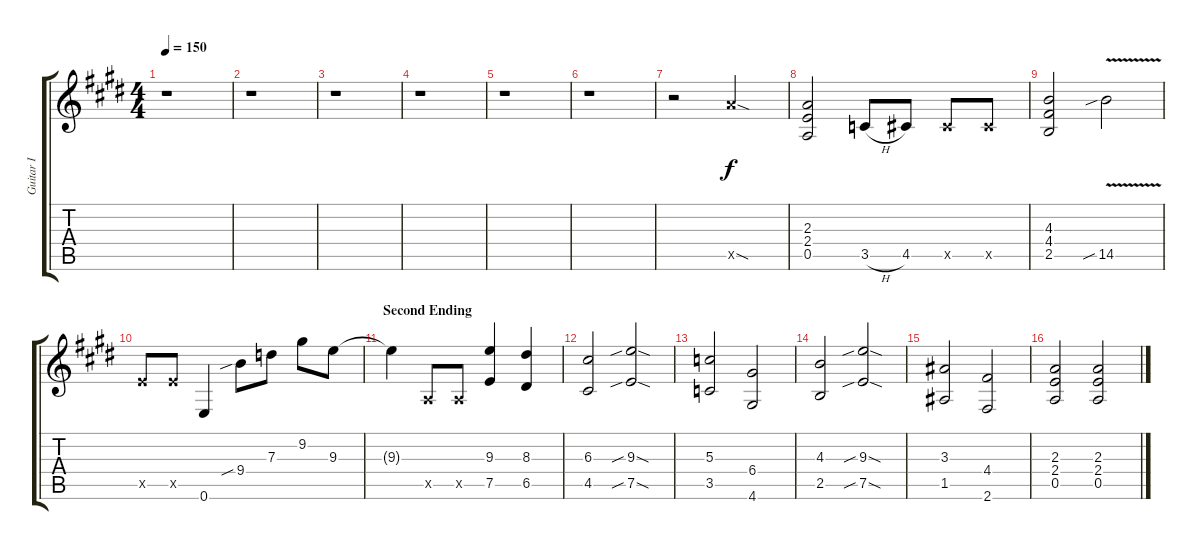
\track ("Guitar I" "Guitar I") {instrument distortionguitar}
\staff {score tabs}
\tuning (E4 B3 G3 D3 A2 E2) {hide}
\ts (4 4)
\tempo 150
\clef g2
\ks e
r.1{dy f} |
r.1 |
r.1 |
r.1 |
r.1 |
r.1 |
r.2 12.5{sod x}.2 |
(2.3 2.4 0.5).2 3.5{h}.8 4.5.8 4.5{x}.8 4.5{x}.8 |
(4.3 4.4 2.5).2 14.5{v sib}.2 |
7.5{x}.8 7.5{x}.8 0.6.4 9.4{sib}.8 7.3.8 9.2.8 9.3.8 |
\section ("" "Second Ending")
9.3{t}.4 0.5{x}.8 0.5{x}.8 (9.3 7.5).4 (8.3 6.5).4 |
\section ("" "")
(6.3 4.5).2 (9.3{sib sod} 7.5{sib sod}).2 |
(5.3 3.5).2 (6.4 4.6).2 |
(4.3 2.5).2 (9.3{sib sod} 7.5{sib sod}).2 |
(3.3 1.5).2 (4.4 2.6).2 |
(2.3 2.4 0.5).2 (2.3 2.4 0.5).2
